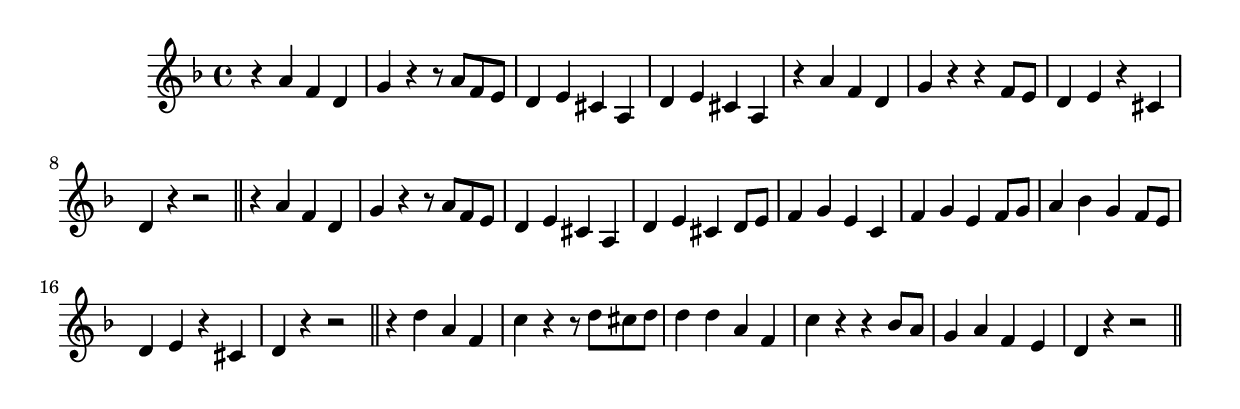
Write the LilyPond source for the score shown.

\version "2.22.1"

\relative {
  \key d \minor
  | r4 a' f d | g r r8 a f e | d4 e cis a | d4 e cis a |
  | r4 a' f d | g r r f8 e | d4 e r cis | d4 r r2 \bar "||"

  | r4 a' f d | g r r8 a f e | d4 e cis a | d4 e cis d8 e |
  | f4 g e c | f g e f8 g | a4 bes g f8 e | d4 e r cis | d r r2 \bar "||"

  | r4 d' a f | c' r r8 d cis d | d4 d a f | c' r r bes8 a | g4 a f e | d r r2 \bar "||"
}
